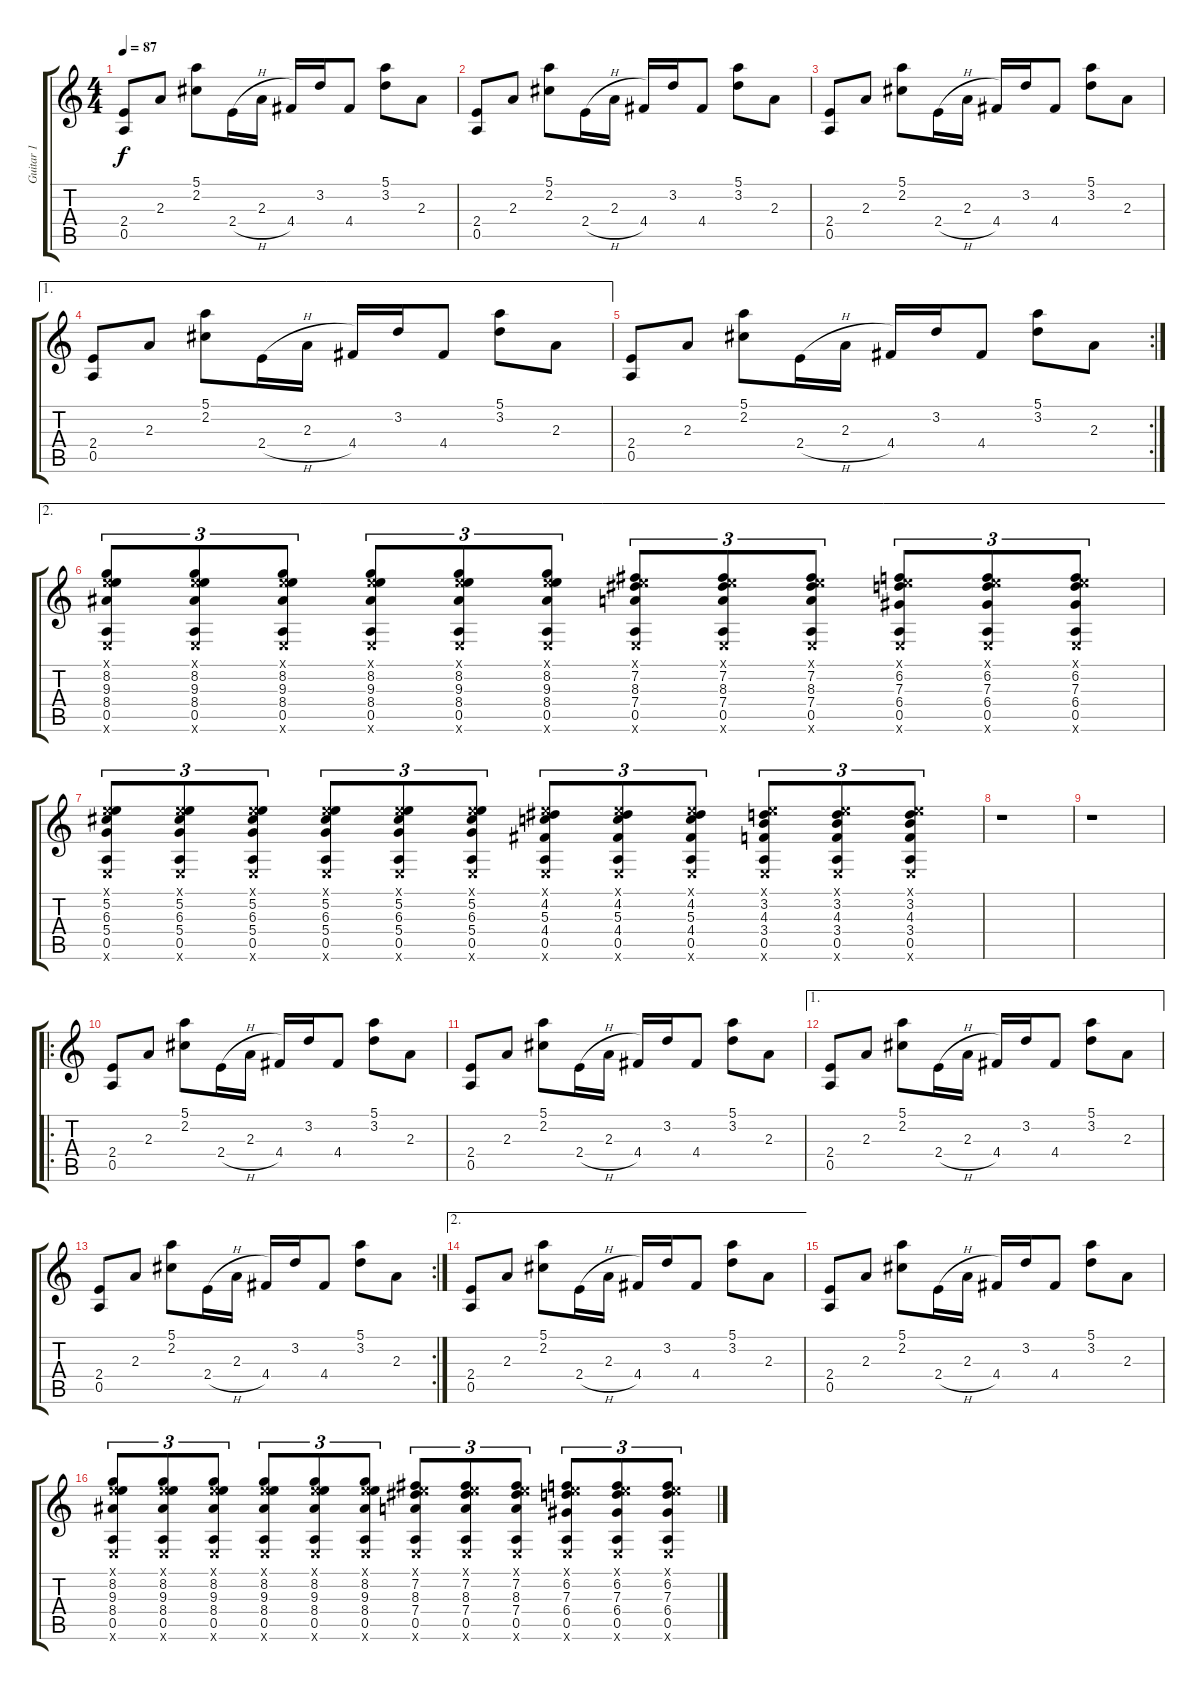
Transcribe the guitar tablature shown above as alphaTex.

\track ("Guitar 1" "Guitar 1") {instrument electricguitarjazz}
\staff {score tabs}
\tuning (E4 B3 G3 D3 A2 E2) {hide}
\ts (4 4)
\tempo 87
\clef g2
\ks c
(2.4 0.5).8{dy f} 2.3.8 (5.1 2.2).8 2.4{h}.16 2.3.16 4.4.16 3.2.16 4.4.8 (5.1 3.2).8 2.3.8 |
(2.4 0.5).8 2.3.8 (5.1 2.2).8 2.4{h}.16 2.3.16 4.4.16 3.2.16 4.4.8 (5.1 3.2).8 2.3.8 |
(2.4 0.5).8 2.3.8 (5.1 2.2).8 2.4{h}.16 2.3.16 4.4.16 3.2.16 4.4.8 (5.1 3.2).8 2.3.8 |
\ae 1
(2.4 0.5).8 2.3.8 (5.1 2.2).8 2.4{h}.16 2.3.16 4.4.16 3.2.16 4.4.8 (5.1 3.2).8 2.3.8 |
\rc 2
(2.4 0.5).8 2.3.8 (5.1 2.2).8 2.4{h}.16 2.3.16 4.4.16 3.2.16 4.4.8 (5.1 3.2).8 2.3.8 |
\ae 2
(0.1{x} 8.2 9.3 8.4 0.5 0.6{x}).8{tu (3 2)} (0.1{x} 8.2 9.3 8.4 0.5 0.6{x}).8{tu (3 2)} (0.1{x} 8.2 9.3 8.4 0.5 0.6{x}).8{tu (3 2)} (0.1{x} 8.2 9.3 8.4 0.5 0.6{x}).8{tu (3 2)} (0.1{x} 8.2 9.3 8.4 0.5 0.6{x}).8{tu (3 2)} (0.1{x} 8.2 9.3 8.4 0.5 0.6{x}).8{tu (3 2)} (0.1{x} 7.2 8.3 7.4 0.5 0.6{x}).8{tu (3 2)} (0.1{x} 7.2 8.3 7.4 0.5 0.6{x}).8{tu (3 2)} (0.1{x} 7.2 8.3 7.4 0.5 0.6{x}).8{tu (3 2)} (0.1{x} 6.2 7.3 6.4 0.5 0.6{x}).8{tu (3 2)} (0.1{x} 6.2 7.3 6.4 0.5 0.6{x}).8{tu (3 2)} (0.1{x} 6.2 7.3 6.4 0.5 0.6{x}).8{tu (3 2)} |
(0.1{x} 5.2 6.3 5.4 0.5 0.6{x}).8{tu (3 2)} (0.1{x} 5.2 6.3 5.4 0.5 0.6{x}).8{tu (3 2)} (0.1{x} 5.2 6.3 5.4 0.5 0.6{x}).8{tu (3 2)} (0.1{x} 5.2 6.3 5.4 0.5 0.6{x}).8{tu (3 2)} (0.1{x} 5.2 6.3 5.4 0.5 0.6{x}).8{tu (3 2)} (0.1{x} 5.2 6.3 5.4 0.5 0.6{x}).8{tu (3 2)} (0.1{x} 4.2 5.3 4.4 0.5 0.6{x}).8{tu (3 2)} (0.1{x} 4.2 5.3 4.4 0.5 0.6{x}).8{tu (3 2)} (0.1{x} 4.2 5.3 4.4 0.5 0.6{x}).8{tu (3 2)} (0.1{x} 3.2 4.3 3.4 0.5 0.6{x}).8{tu (3 2)} (0.1{x} 3.2 4.3 3.4 0.5 0.6{x}).8{tu (3 2)} (0.1{x} 3.2 4.3 3.4 0.5 0.6{x}).8{tu (3 2)} |
r.1 |
r.1 |
\ro
(2.4 0.5).8 2.3.8 (5.1 2.2).8 2.4{h}.16 2.3.16 4.4.16 3.2.16 4.4.8 (5.1 3.2).8 2.3.8 |
(2.4 0.5).8 2.3.8 (5.1 2.2).8 2.4{h}.16 2.3.16 4.4.16 3.2.16 4.4.8 (5.1 3.2).8 2.3.8 |
\ae 1
(2.4 0.5).8 2.3.8 (5.1 2.2).8 2.4{h}.16 2.3.16 4.4.16 3.2.16 4.4.8 (5.1 3.2).8 2.3.8 |
\rc 2
(2.4 0.5).8 2.3.8 (5.1 2.2).8 2.4{h}.16 2.3.16 4.4.16 3.2.16 4.4.8 (5.1 3.2).8 2.3.8 |
\ae 2
(2.4 0.5).8 2.3.8 (5.1 2.2).8 2.4{h}.16 2.3.16 4.4.16 3.2.16 4.4.8 (5.1 3.2).8 2.3.8 |
(2.4 0.5).8 2.3.8 (5.1 2.2).8 2.4{h}.16 2.3.16 4.4.16 3.2.16 4.4.8 (5.1 3.2).8 2.3.8 |
(0.1{x} 8.2 9.3 8.4 0.5 0.6{x}).8{tu (3 2)} (0.1{x} 8.2 9.3 8.4 0.5 0.6{x}).8{tu (3 2)} (0.1{x} 8.2 9.3 8.4 0.5 0.6{x}).8{tu (3 2)} (0.1{x} 8.2 9.3 8.4 0.5 0.6{x}).8{tu (3 2)} (0.1{x} 8.2 9.3 8.4 0.5 0.6{x}).8{tu (3 2)} (0.1{x} 8.2 9.3 8.4 0.5 0.6{x}).8{tu (3 2)} (0.1{x} 7.2 8.3 7.4 0.5 0.6{x}).8{tu (3 2)} (0.1{x} 7.2 8.3 7.4 0.5 0.6{x}).8{tu (3 2)} (0.1{x} 7.2 8.3 7.4 0.5 0.6{x}).8{tu (3 2)} (0.1{x} 6.2 7.3 6.4 0.5 0.6{x}).8{tu (3 2)} (0.1{x} 6.2 7.3 6.4 0.5 0.6{x}).8{tu (3 2)} (0.1{x} 6.2 7.3 6.4 0.5 0.6{x}).8{tu (3 2)}
